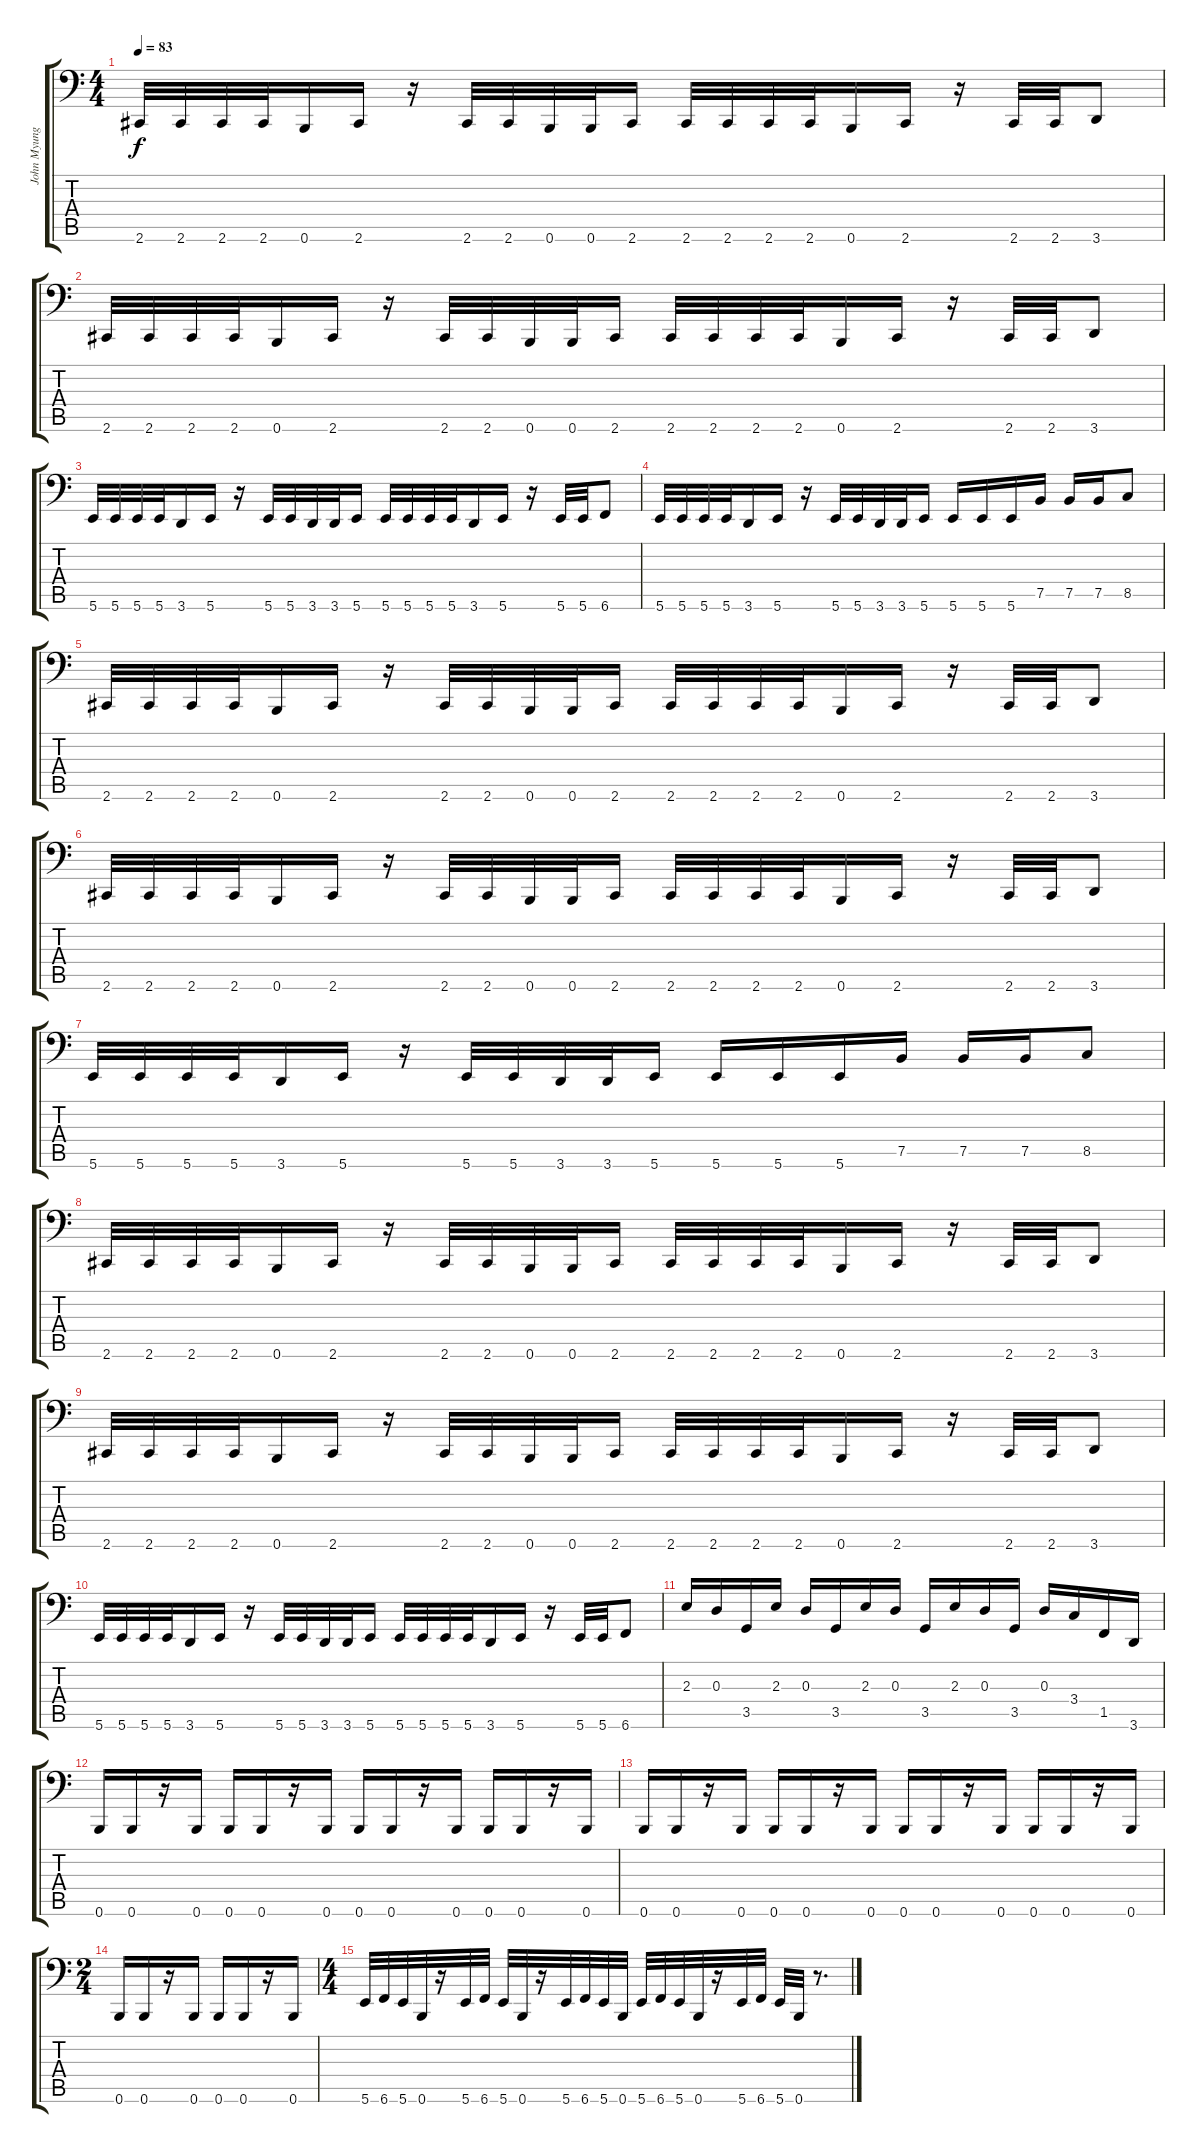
\track ("John Myung - 6 Strings Bass" "John Myung") {instrument electricbassfinger}
\staff {score tabs}
\tuning (C3 G2 D2 A1 E1 B0) {hide}
\ts (4 4)
\tempo 83
\clef f4
\ks c
2.6.32{dy f} 2.6.32 2.6.32 2.6.32 0.6.16 2.6.16 r.16 2.6.32 2.6.32 0.6.32 0.6.32 2.6.16 2.6.32 2.6.32 2.6.32 2.6.32 0.6.16 2.6.16 r.16 2.6.32 2.6.32 3.6.8 |
2.6.32 2.6.32 2.6.32 2.6.32 0.6.16 2.6.16 r.16 2.6.32 2.6.32 0.6.32 0.6.32 2.6.16 2.6.32 2.6.32 2.6.32 2.6.32 0.6.16 2.6.16 r.16 2.6.32 2.6.32 3.6.8 |
5.6.32 5.6.32 5.6.32 5.6.32 3.6.16 5.6.16 r.16 5.6.32 5.6.32 3.6.32 3.6.32 5.6.16 5.6.32 5.6.32 5.6.32 5.6.32 3.6.16 5.6.16 r.16 5.6.32 5.6.32 6.6.8 |
5.6.32 5.6.32 5.6.32 5.6.32 3.6.16 5.6.16 r.16 5.6.32 5.6.32 3.6.32 3.6.32 5.6.16 5.6.16 5.6.16 5.6.16 7.5.16 7.5.16 7.5.16 8.5.8 |
2.6.32 2.6.32 2.6.32 2.6.32 0.6.16 2.6.16 r.16 2.6.32 2.6.32 0.6.32 0.6.32 2.6.16 2.6.32 2.6.32 2.6.32 2.6.32 0.6.16 2.6.16 r.16 2.6.32 2.6.32 3.6.8 |
2.6.32 2.6.32 2.6.32 2.6.32 0.6.16 2.6.16 r.16 2.6.32 2.6.32 0.6.32 0.6.32 2.6.16 2.6.32 2.6.32 2.6.32 2.6.32 0.6.16 2.6.16 r.16 2.6.32 2.6.32 3.6.8 |
5.6.32 5.6.32 5.6.32 5.6.32 3.6.16 5.6.16 r.16 5.6.32 5.6.32 3.6.32 3.6.32 5.6.16 5.6.16 5.6.16 5.6.16 7.5.16 7.5.16 7.5.16 8.5.8 |
2.6.32 2.6.32 2.6.32 2.6.32 0.6.16 2.6.16 r.16 2.6.32 2.6.32 0.6.32 0.6.32 2.6.16 2.6.32 2.6.32 2.6.32 2.6.32 0.6.16 2.6.16 r.16 2.6.32 2.6.32 3.6.8 |
2.6.32 2.6.32 2.6.32 2.6.32 0.6.16 2.6.16 r.16 2.6.32 2.6.32 0.6.32 0.6.32 2.6.16 2.6.32 2.6.32 2.6.32 2.6.32 0.6.16 2.6.16 r.16 2.6.32 2.6.32 3.6.8 |
5.6.32 5.6.32 5.6.32 5.6.32 3.6.16 5.6.16 r.16 5.6.32 5.6.32 3.6.32 3.6.32 5.6.16 5.6.32 5.6.32 5.6.32 5.6.32 3.6.16 5.6.16 r.16 5.6.32 5.6.32 6.6.8 |
2.3.16 0.3.16 3.5.16 2.3.16 0.3.16 3.5.16 2.3.16 0.3.16 3.5.16 2.3.16 0.3.16 3.5.16 0.3.16 3.4.16 1.5.16 3.6.16 |
0.6.16 0.6.16 r.16 0.6.16 0.6.16 0.6.16 r.16 0.6.16 0.6.16 0.6.16 r.16 0.6.16 0.6.16 0.6.16 r.16 0.6.16 |
0.6.16 0.6.16 r.16 0.6.16 0.6.16 0.6.16 r.16 0.6.16 0.6.16 0.6.16 r.16 0.6.16 0.6.16 0.6.16 r.16 0.6.16 |
\ts (2 4)
0.6.16 0.6.16 r.16 0.6.16 0.6.16 0.6.16 r.16 0.6.16 |
\ts (4 4)
5.6.32 6.6.32 5.6.32 0.6.32 r.16 5.6.32 6.6.32 5.6.32 0.6.32 r.16 5.6.32 6.6.32 5.6.32 0.6.32 5.6.32 6.6.32 5.6.32 0.6.32 r.16 5.6.32 6.6.32 5.6.32 0.6.32 r.8{d}
